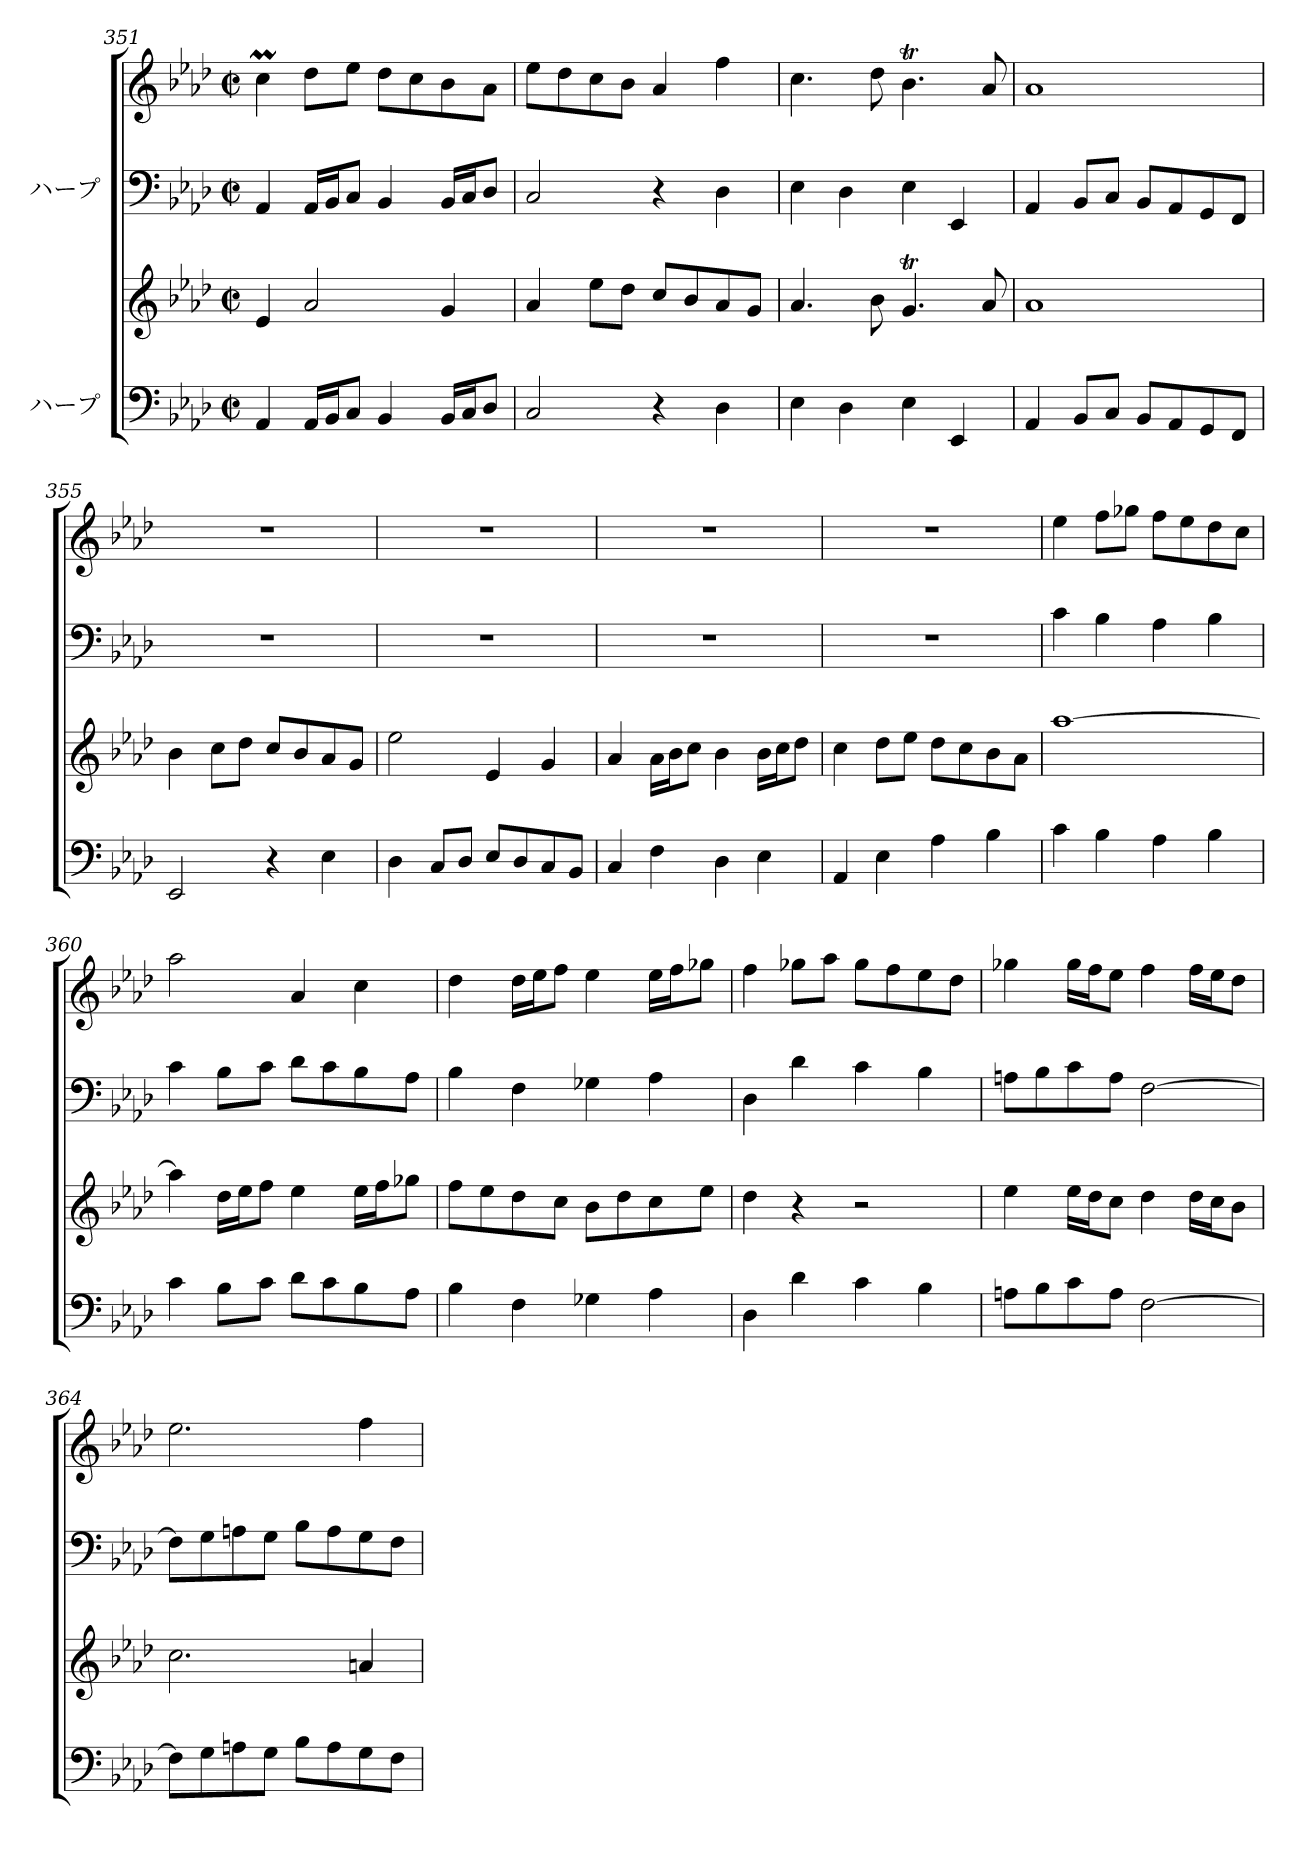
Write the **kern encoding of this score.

**kern	**kern	**kern	**kern
*part2	*part2	*part1	*part1
*staff4	*staff3	*staff2	*staff1
*I"ハープ	*	*I"ハープ	*
!!LO:PB:g=z
*clefF4	*clefG2	*clefF4	*clefG2
*k[b-e-a-d-]	*k[b-e-a-d-]	*k[b-e-a-d-]	*k[b-e-a-d-]
*M2/2	*M2/2	*M2/2	*M2/2
*met(c|)	*met(c|)	*met(c|)	*met(c|)
=351	=351	=351	=351
4AA-/	4e-/	4AA-/	4ccm\
16AA-/LL	2a-/	16AA-/LL	8dd-\L
16BB-/J	.	16BB-/J	.
8C/J	.	8C/J	8ee-\J
4BB-/	.	4BB-/	8dd-\L
.	.	.	8cc\
16BB-/LL	4g/	16BB-/LL	8b-\
16C/J	.	16C/J	.
8D-/J	.	8D-/J	8a-\J
=352	=352	=352	=352
2C/	4a-/	2C/	8ee-\L
.	.	.	8dd-\
.	8ee-\L	.	8cc\
.	8dd-\J	.	8b-\J
4r	8cc/L	4r	4a-/
.	8b-/	.	.
4D-\	8a-/	4D-\	4ff\
.	8g/J	.	.
=353	=353	=353	=353
4E-\	4.a-/	4E-\	4.cc\
4D-\	.	4D-\	.
.	8b-\	.	8dd-\
4E-\	4.gt/	4E-\	4.b-T\
4EE-/	.	4EE-/	.
.	8a-/	.	8a-/
=354	=354	=354	=354
4AA-/	1a-	4AA-/	1a-
8BB-/L	.	8BB-/L	.
8C/J	.	8C/J	.
8BB-/L	.	8BB-/L	.
8AA-/	.	8AA-/	.
8GG/	.	8GG/	.
8FF/J	.	8FF/J	.
=355	=355	=355	=355
2EE-/	4b-\	1r	1r
.	8cc\L	.	.
.	8dd-\J	.	.
4r	8cc/L	.	.
.	8b-/	.	.
4E-\	8a-/	.	.
.	8g/J	.	.
!!LO:LB:g=z
=356	=356	=356	=356
4D-\	2ee-\	1r	1r
8C/L	.	.	.
8D-/J	.	.	.
8E-/L	4e-/	.	.
8D-/	.	.	.
8C/	4g/	.	.
8BB-/J	.	.	.
=357	=357	=357	=357
4C/	4a-/	1r	1r
4F\	16a-\LL	.	.
.	16b-\J	.	.
.	8cc\J	.	.
4D-\	4b-\	.	.
4E-\	16b-\LL	.	.
.	16cc\J	.	.
.	8dd-\J	.	.
=358	=358	=358	=358
4AA-/	4cc\	1r	1r
4E-\	8dd-\L	.	.
.	8ee-\J	.	.
4A-\	8dd-\L	.	.
.	8cc\	.	.
4B-\	8b-\	.	.
.	8a-\J	.	.
=359	=359	=359	=359
4c\	[1aa-	4c\	4ee-\
4B-\	.	4B-\	8ff\L
.	.	.	8gg-X\J
4A-\	.	4A-\	8ff\L
.	.	.	8ee-\
4B-\	.	4B-\	8dd-\
.	.	.	8cc\J
=360	=360	=360	=360
4c\	4aa-\]	4c\	2aa-\
8B-\L	16dd-\LL	8B-\L	.
.	16ee-\J	.	.
8c\J	8ff\J	8c\J	.
8d-\L	4ee-\	8d-\L	4a-/
8c\	.	8c\	.
8B-\	16ee-\LL	8B-\	4cc\
.	16ff\J	.	.
8A-\J	8gg-X\J	8A-\J	.
!!LO:LB:g=z
=361	=361	=361	=361
4B-\	8ff\L	4B-\	4dd-\
.	8ee-\	.	.
4F\	8dd-\	4F\	16dd-\LL
.	.	.	16ee-\J
.	8cc\J	.	8ff\J
4G-X\	8b-\L	4G-X\	4ee-\
.	8dd-\	.	.
4A-\	8cc\	4A-\	16ee-\LL
.	.	.	16ff\J
.	8ee-\J	.	8gg-X\J
=362	=362	=362	=362
4D-\	4dd-\	4D-\	4ff\
4d-\	4r	4d-\	8gg-X\L
.	.	.	8aa-\J
4c\	2r	4c\	8gg-\L
.	.	.	8ff\
4B-\	.	4B-\	8ee-\
.	.	.	8dd-\J
=363	=363	=363	=363
8An\L	4ee-\	8An\L	4gg-X\
8B-\	.	8B-\	.
8c\	16ee-\LL	8c\	16gg-\LL
.	16dd-\J	.	16ff\J
8A\J	8cc\J	8A\J	8ee-\J
[2F\	4dd-\	[2F\	4ff\
.	16dd-\LL	.	16ff\LL
.	16cc\J	.	16ee-\J
.	8b-\J	.	8dd-\J
=364	=364	=364	=364
8F\L]	2.cc\	8F\L]	2.ee-\
8G\	.	8G\	.
8An\	.	8An\	.
8G\J	.	8G\J	.
8B-\L	.	8B-\L	.
8A\	.	8A\	.
8G\	4an/	8G\	4ff\
8F\J	.	8F\J	.
=	=	=	=
*-	*-	*-	*-
